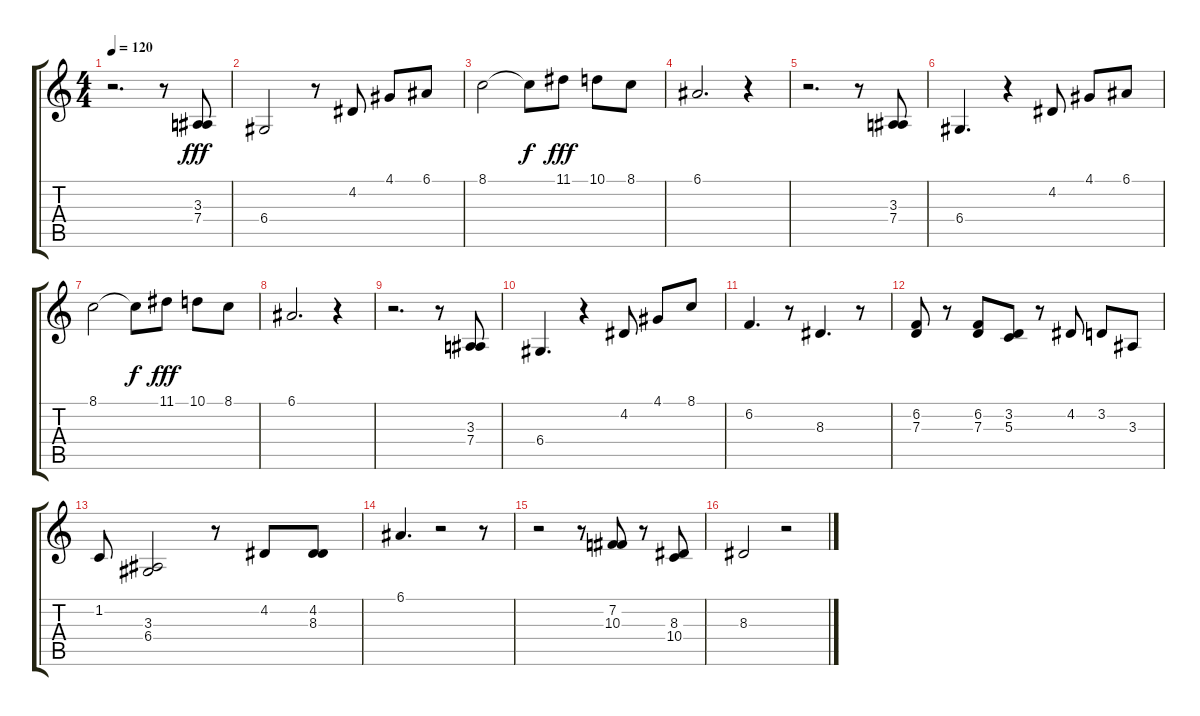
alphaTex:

\track "" {instrument electricgrandpiano}
\staff {score tabs}
\tuning (E4 B3 G3 D3 A2 E2) {hide}
\ts (4 4)
\tempo 120
\clef g2
\ks c
r.2{d dy fff} r.8 (3.3 7.4).8 |
6.4.2 r.8 4.2.8 4.1.8 6.1.8 |
8.1.2 8.1{t}.8{dy f} 11.1.8{dy fff} 10.1.8 8.1.8 |
6.1.2{d} r.4 |
r.2{d} r.8 (3.3 7.4).8 |
6.4.4{d} r.4 4.2.8 4.1.8 6.1.8 |
8.1.2 8.1{t}.8{dy f} 11.1.8{dy fff} 10.1.8 8.1.8 |
6.1.2{d} r.4 |
r.2{d} r.8 (3.3 7.4).8 |
6.4.4{d} r.4 4.2.8 4.1.8 8.1.8 |
6.2.4{d} r.8 8.3.4{d} r.8 |
(6.2 7.3).8 r.8 (6.2 7.3).8 (3.2 5.3).8 r.8 4.2.8 3.2.8 3.3.8 |
1.2.8 (3.3 6.4).2 r.8 4.2.8 (4.2 8.3).8 |
6.1.4{d} r.2 r.8 |
r.2 r.8 (7.2 10.3).8 r.8 (8.3 10.4).8 |
8.3.2 r.2
